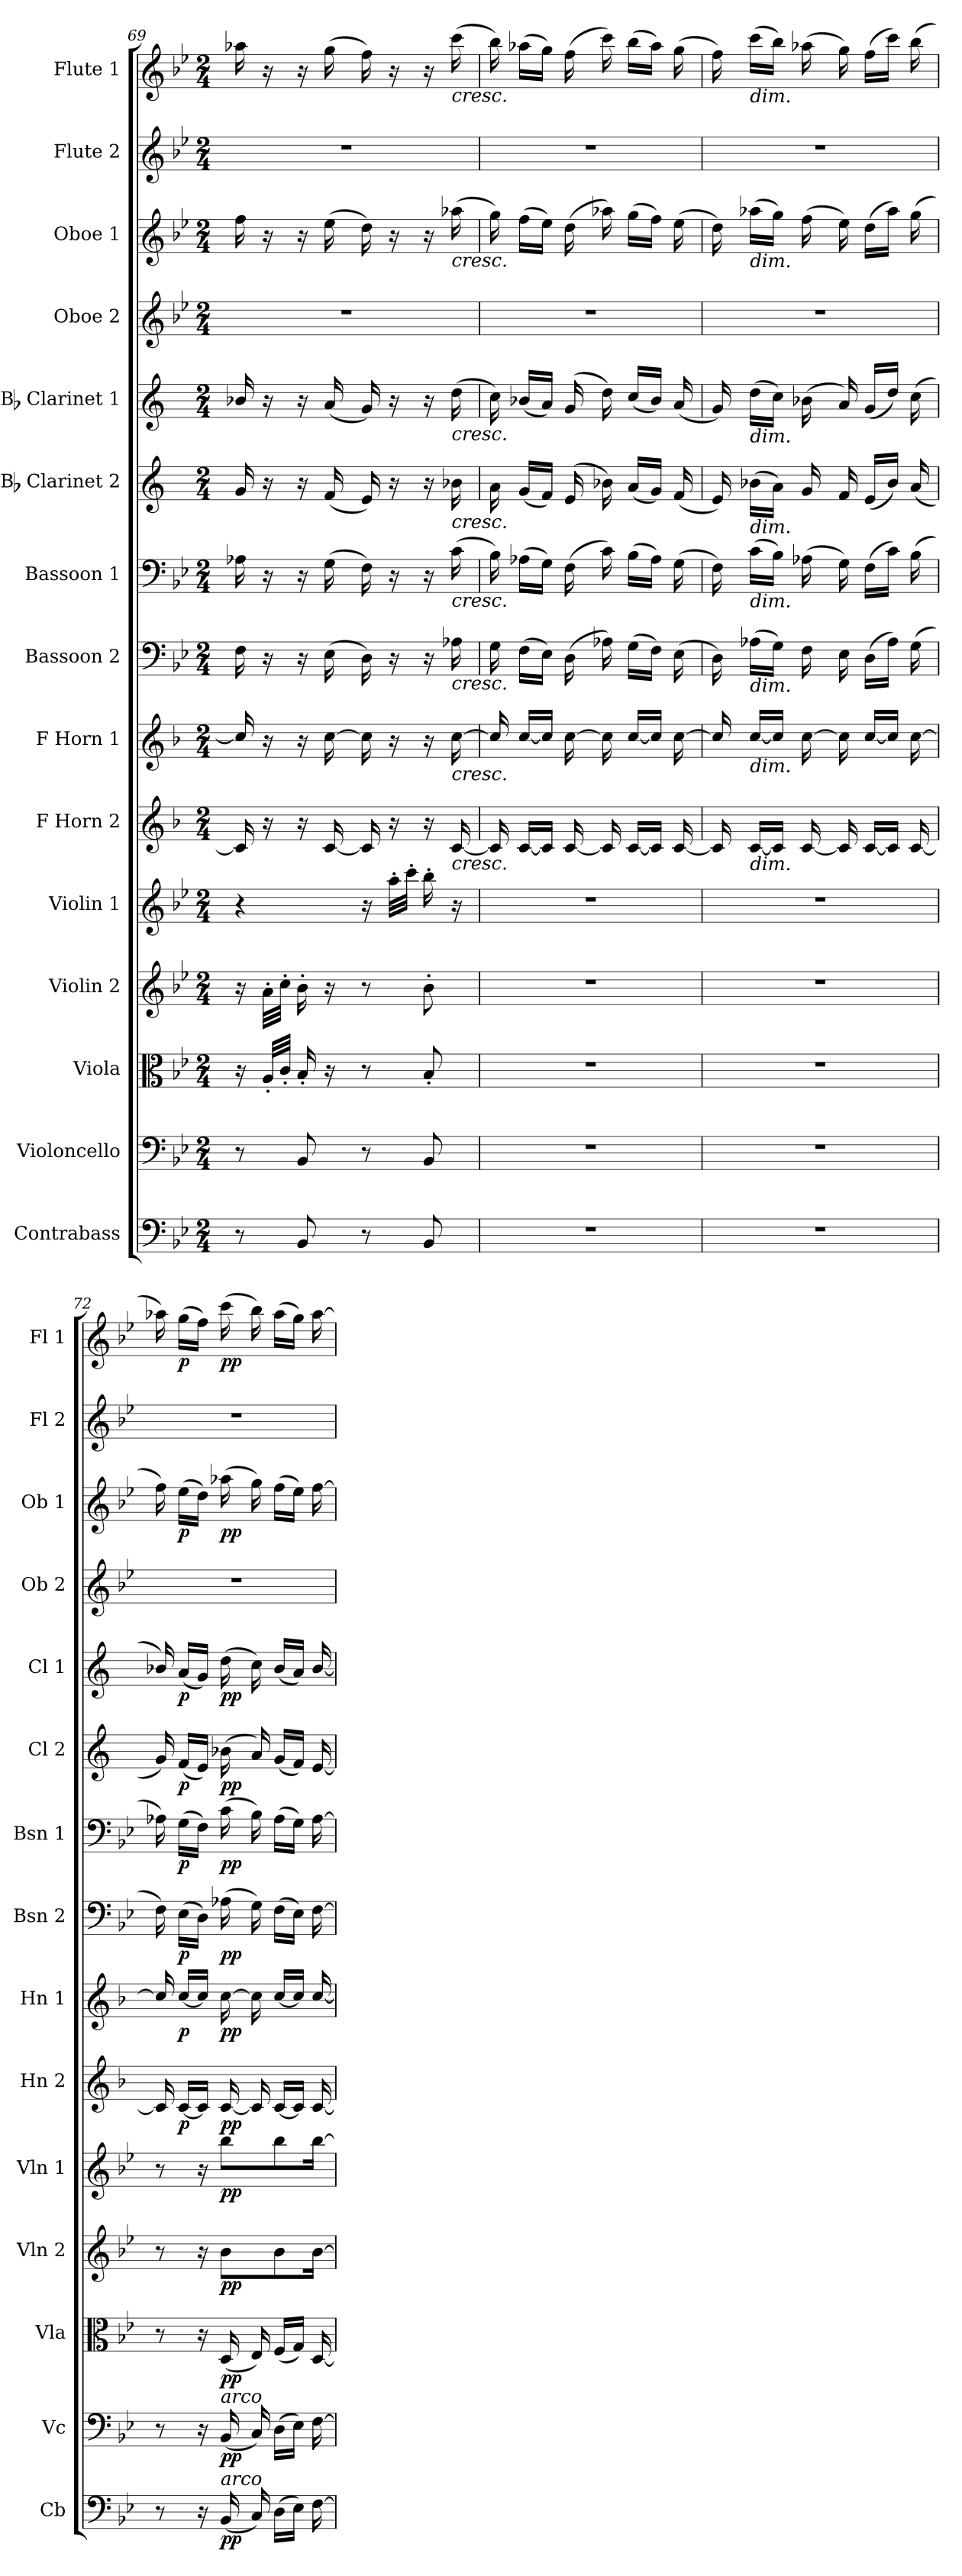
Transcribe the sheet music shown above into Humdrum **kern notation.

**kern	**dynam	**kern	**dynam	**kern	**dynam	**kern	**dynam	**kern	**dynam	**kern	**dynam	**kern	**dynam	**kern	**dynam	**kern	**dynam	**kern	**dynam	**kern	**dynam	**kern	**kern	**dynam	**kern	**kern	**dynam
*part15	*part15	*part14	*part14	*part13	*part13	*part12	*part12	*part11	*part11	*part10	*part10	*part9	*part9	*part8	*part8	*part7	*part7	*part6	*part6	*part5	*part5	*part4	*part3	*part3	*part2	*part1	*part1
*staff15	*staff15	*staff14	*staff14	*staff13	*staff13	*staff12	*staff12	*staff11	*staff11	*staff10	*staff10	*staff9	*staff9	*staff8	*staff8	*staff7	*staff7	*staff6	*staff6	*staff5	*staff5	*staff4	*staff3	*staff3	*staff2	*staff1	*staff1
*I"Contrabass	*	*I"Violoncello	*	*I"Viola	*	*I"Violin 2	*	*I"Violin 1	*	*I"F Horn 2	*	*I"F Horn 1	*	*I"Bassoon 2	*	*I"Bassoon 1	*	*I"Bb Clarinet 2	*	*I"Bb Clarinet 1	*	*I"Oboe 2	*I"Oboe 1	*	*I"Flute 2	*I"Flute 1	*
*I'Cb	*	*I'Vc	*	*I'Vla	*	*I'Vln 2	*	*I'Vln 1	*	*I'Hn 2	*	*I'Hn 1	*	*I'Bsn 2	*	*I'Bsn 1	*	*I'Cl 2	*	*I'Cl 1	*	*I'Ob 2	*I'Ob 1	*	*I'Fl 2	*I'Fl 1	*
!!LO:PB:g=z
*clefF4	*	*clefF4	*	*clefC3	*	*clefG2	*	*clefG2	*	*clefG2	*	*clefG2	*	*clefF4	*	*clefF4	*	*clefG2	*	*clefG2	*	*clefG2	*clefG2	*	*clefG2	*clefG2	*
*ITrd7c12	*	*	*	*	*	*	*	*	*	*ITrd4c7	*	*ITrd4c7	*	*	*	*	*	*ITrd1c2	*	*ITrd1c2	*	*	*	*	*	*	*
*k[b-e-]	*	*k[b-e-]	*	*k[b-e-]	*	*k[b-e-]	*	*k[b-e-]	*	*k[b-e-]	*	*k[b-e-]	*	*k[b-e-]	*	*k[b-e-]	*	*k[b-e-]	*	*k[b-e-]	*	*k[b-e-]	*k[b-e-]	*	*k[b-e-]	*k[b-e-]	*
*M2/4	*	*M2/4	*	*M2/4	*	*M2/4	*	*M2/4	*	*M2/4	*	*M2/4	*	*M2/4	*	*M2/4	*	*M2/4	*	*M2/4	*	*M2/4	*M2/4	*	*M2/4	*M2/4	*
=69	=69	=69	=69	=69	=69	=69	=69	=69	=69	=69	=69	=69	=69	=69	=69	=69	=69	=69	=69	=69	=69	=69	=69	=69	=69	=69	=69
8r	.	8r	.	16r	.	16r	.	4r	.	16F/]	.	16f/]	.	16F\	.	16A-X\	.	16f/	.	16a-X/	.	2r	16ff\	.	2r	16aa-X\	.
.	.	.	.	32A'/LLL	.	32a'\LLL	.	.	.	16r	.	16r	.	16r	.	16r	.	16r	.	16r	.	.	16r	.	.	16r	.
.	.	.	.	32c'/JJJ	.	32cc'\JJJ	.	.	.	.	.	.	.	.	.	.	.	.	.	.	.	.	.	.	.	.	.
8BBB-/	.	8BB-/	.	16B-'/	.	16b-'\	.	.	.	16r	.	16r	.	16r	.	16r	.	16r	.	16r	.	.	16r	.	.	16r	.
.	.	.	.	16r	.	16r	.	.	.	[16F/	.	[16f\	.	(16E-\	.	(16G\	.	(16e-/	.	(16g/	.	.	(16ee-\	.	.	(16gg\	.
8r	.	8r	.	8r	.	8r	.	16r	.	16F/]	.	16f\]	.	16D\)	.	16F\)	.	16d/)	.	16f/)	.	.	16dd\)	.	.	16ff\)	.
.	.	.	.	.	.	.	.	32aa'\LLL	.	16r	.	16r	.	16r	.	16r	.	16r	.	16r	.	.	16r	.	.	16r	.
.	.	.	.	.	.	.	.	32ccc'\JJJ	.	.	.	.	.	.	.	.	.	.	.	.	.	.	.	.	.	.	.
8BBB-/	.	8BB-/	.	8B-'/	.	8b-'\	.	16bb-'\	.	16r	.	16r	.	16r	.	16r	.	16r	.	16r	.	.	16r	.	.	16r	.
!	!	!	!	!	!	!	!	!	!	!	!	!	!	!	!	!	!	!	!	!	!	!	!	!	!	!LO:TX:b:i:t=cresc.	!
!	!	!	!	!	!	!	!	!	!	!	!	!	!	!	!	!	!	!	!	!	!	!	!LO:TX:b:i:t=cresc.	!	!	!	!
!	!	!	!	!	!	!	!	!	!	!	!	!	!	!	!	!	!	!	!	!LO:TX:b:i:t=cresc.	!	!	!	!	!	!	!
!	!	!	!	!	!	!	!	!	!	!	!	!	!	!	!	!	!	!LO:TX:b:i:t=cresc.	!	!	!	!	!	!	!	!	!
!	!	!	!	!	!	!	!	!	!	!	!	!	!	!	!	!LO:TX:b:i:t=cresc.	!	!	!	!	!	!	!	!	!	!	!
!	!	!	!	!	!	!	!	!	!	!	!	!	!	!LO:TX:b:i:t=cresc.	!	!	!	!	!	!	!	!	!	!	!	!	!
!	!	!	!	!	!	!	!	!	!	!	!	!LO:TX:b:i:t=cresc.	!	!	!	!	!	!	!	!	!	!	!	!	!	!	!
!	!	!	!	!	!	!	!	!	!	!LO:TX:b:i:t=cresc.	!	!	!	!	!	!	!	!	!	!	!	!	!	!	!	!	!
.	.	.	.	.	.	.	.	16r	.	[16F/	.	[16f\	.	16A-X\	.	(16c\	.	16a-X\	.	(16cc\	.	.	(16aa-X\	.	.	(16ccc\	.
=70	=70	=70	=70	=70	=70	=70	=70	=70	=70	=70	=70	=70	=70	=70	=70	=70	=70	=70	=70	=70	=70	=70	=70	=70	=70	=70	=70
2r	.	2r	.	2r	.	2r	.	2r	.	16F/]	.	16f/]	.	16G\	.	16B-\)	.	16g\	.	16b-\)	.	2r	16gg\)	.	2r	16bb-\)	.
.	.	.	.	.	.	.	.	.	.	[16F/LL	.	[16f/LL	.	(16F\LL	.	(16A-X\LL	.	(16f/LL	.	(16a-X/LL	.	.	(16ff\LL	.	.	(16aa-X\LL	.
.	.	.	.	.	.	.	.	.	.	16F/JJ]	.	16f/JJ]	.	16E-\JJ)	.	16G\JJ)	.	16e-/JJ)	.	16g/JJ)	.	.	16ee-\JJ)	.	.	16gg\JJ)	.
.	.	.	.	.	.	.	.	.	.	[16F/	.	[16f\	.	(16D\	.	(16F\	.	(16d/	.	(16f/	.	.	(16dd\	.	.	(16ff\	.
.	.	.	.	.	.	.	.	.	.	16F/]	.	16f\]	.	16A-X\)	.	16c\)	.	16a-X\)	.	16cc\)	.	.	16aa-X\)	.	.	16ccc\)	.
.	.	.	.	.	.	.	.	.	.	[16F/LL	.	[16f/LL	.	(16G\LL	.	(16B-\LL	.	(16g/LL	.	(16b-/LL	.	.	(16gg\LL	.	.	(16bb-\LL	.
.	.	.	.	.	.	.	.	.	.	16F/JJ]	.	16f/JJ]	.	16F\JJ)	.	16A-\JJ)	.	16f/JJ)	.	16a-/JJ)	.	.	16ff\JJ)	.	.	16aa-\JJ)	.
.	.	.	.	.	.	.	.	.	.	[16F/	.	[16f\	.	(16E-\	.	(16G\	.	(16e-/	.	(16g/	.	.	(16ee-\	.	.	(16gg\	.
=71	=71	=71	=71	=71	=71	=71	=71	=71	=71	=71	=71	=71	=71	=71	=71	=71	=71	=71	=71	=71	=71	=71	=71	=71	=71	=71	=71
2r	.	2r	.	2r	.	2r	.	2r	.	16F/]	.	16f/]	.	16D\)	.	16F\)	.	16d/)	.	16f/)	.	2r	16dd\)	.	2r	16ff\)	.
!	!	!	!	!	!	!	!	!	!	!	!	!	!	!	!	!	!	!	!	!	!	!	!	!	!	!LO:TX:b:i:t=dim.	!
!	!	!	!	!	!	!	!	!	!	!	!	!	!	!	!	!	!	!	!	!	!	!	!LO:TX:b:i:t=dim.	!	!	!	!
!	!	!	!	!	!	!	!	!	!	!	!	!	!	!	!	!	!	!	!	!LO:TX:b:i:t=dim.	!	!	!	!	!	!	!
!	!	!	!	!	!	!	!	!	!	!	!	!	!	!	!	!	!	!LO:TX:b:i:t=dim.	!	!	!	!	!	!	!	!	!
!	!	!	!	!	!	!	!	!	!	!	!	!	!	!	!	!LO:TX:b:i:t=dim.	!	!	!	!	!	!	!	!	!	!	!
!	!	!	!	!	!	!	!	!	!	!	!	!	!	!LO:TX:b:i:t=dim.	!	!	!	!	!	!	!	!	!	!	!	!	!
!	!	!	!	!	!	!	!	!	!	!	!	!LO:TX:b:i:t=dim.	!	!	!	!	!	!	!	!	!	!	!	!	!	!	!
!	!	!	!	!	!	!	!	!	!	!LO:TX:b:i:t=dim.	!	!	!	!	!	!	!	!	!	!	!	!	!	!	!	!	!
.	.	.	.	.	.	.	.	.	.	[16F/LL	.	[16f/LL	.	(16A-X\LL	.	(16c\LL	.	(16a-X\LL	.	(16cc\LL	.	.	(16aa-X\LL	.	.	(16ccc\LL	.
.	.	.	.	.	.	.	.	.	.	16F/JJ]	.	16f/JJ]	.	16G\JJ)	.	16B-\JJ)	.	16g\JJ)	.	16b-\JJ)	.	.	16gg\JJ)	.	.	16bb-\JJ)	.
.	.	.	.	.	.	.	.	.	.	[16F/	.	[16f\	.	16F\	.	(16A-X\	.	16f/	.	(16a-X\	.	.	(16ff\	.	.	(16aa-X\	.
.	.	.	.	.	.	.	.	.	.	16F/]	.	16f\]	.	16E-\	.	16G\)	.	16e-/	.	16g/)	.	.	16ee-\)	.	.	16gg\)	.
.	.	.	.	.	.	.	.	.	.	[16F/LL	.	[16f/LL	.	(16D\LL	.	(16F\LL	.	(16d/LL	.	(16f/LL	.	.	(16dd\LL	.	.	(16ff\LL	.
.	.	.	.	.	.	.	.	.	.	16F/JJ]	.	16f/JJ]	.	16A-\JJ)	.	16c\JJ)	.	16a-/JJ)	.	16cc/JJ)	.	.	16aa-\JJ)	.	.	16ccc\JJ)	.
.	.	.	.	.	.	.	.	.	.	[16F/	.	[16f\	.	(16G\	.	(16B-\	.	(16g/	.	(16b-\	.	.	(16gg\	.	.	(16bb-\	.
=72	=72	=72	=72	=72	=72	=72	=72	=72	=72	=72	=72	=72	=72	=72	=72	=72	=72	=72	=72	=72	=72	=72	=72	=72	=72	=72	=72
8r	.	8r	.	8r	.	8r	.	8r	.	16F/]	.	16f/]	.	16F\)	.	16A-X\)	.	16f/)	.	16a-X/)	.	2r	16ff\)	.	2r	16aa-X\)	.
!	!	!	!	!	!	!	!	!	!	!	!LO:DY:b	!	!LO:DY:b	!	!LO:DY:b	!	!LO:DY:b	!	!LO:DY:b	!	!LO:DY:b	!	!	!LO:DY:b	!	!	!LO:DY:b
.	.	.	.	.	.	.	.	.	.	[16F/LL	p	[16f/LL	p	(16E-\LL	p	(16G\LL	p	(16e-/LL	p	(16g/LL	p	.	(16ee-\LL	p	.	(16gg\LL	p
16r	.	16r	.	16r	.	16r	.	16r	.	16F/JJ]	.	16f/JJ]	.	16D\JJ)	.	16F\JJ)	.	16d/JJ)	.	16f/JJ)	.	.	16dd\JJ)	.	.	16ff\JJ)	.
!	!	!LO:TX:i:t=arco	!	!	!	!	!	!	!	!	!	!	!	!	!	!	!	!	!	!	!	!	!	!	!	!	!
!LO:TX:i:t=arco	!	!	!	!	!	!	!	!	!	!	!	!	!	!	!	!	!	!	!	!	!	!	!	!	!	!	!
!	!LO:DY:b	!	!LO:DY:b	!	!LO:DY:b	!	!LO:DY:b	!	!LO:DY:b	!	!LO:DY:b	!	!LO:DY:b	!	!LO:DY:b	!	!LO:DY:b	!	!LO:DY:b	!	!LO:DY:b	!	!	!LO:DY:b	!	!	!LO:DY:b
(16BBB-/	pp	(16BB-/	pp	(16D/	pp	8b-\L	pp	8bb-\L	pp	[16F/	pp	[16f\	pp	(16A-X\	pp	(16c\	pp	(16a-X\	pp	(16cc\	pp	.	(16aa-X\	pp	.	(16ccc\	pp
16CC/)	.	16C/)	.	16E-/)	.	.	.	.	.	16F/]	.	16f\]	.	16G\)	.	16B-\)	.	16g/)	.	16b-\)	.	.	16gg\)	.	.	16bb-\)	.
(16DD\LL	.	(16D\LL	.	(16F/LL	.	8b-\	.	8bb-\	.	[16F/LL	.	[16f/LL	.	(16F\LL	.	(16A-\LL	.	(16f/LL	.	(16a-/LL	.	.	(16ff\LL	.	.	(16aa-\LL	.
16EE-\JJ)	.	16E-\JJ)	.	16G/JJ)	.	.	.	.	.	16F/JJ]	.	16f/JJ]	.	16E-\JJ)	.	16G\JJ)	.	16e-/JJ)	.	16g/JJ)	.	.	16ee-\JJ)	.	.	16gg\JJ)	.
[16FF\	.	[16F\	.	[16D/	.	[16b-\Jk	.	[16bb-\Jk	.	[16F/	.	[16f/	.	[16F\	.	[16A-\	.	[16d/	.	[16a-/	.	.	[16ff\	.	.	[16aa-\	.
=	=	=	=	=	=	=	=	=	=	=	=	=	=	=	=	=	=	=	=	=	=	=	=	=	=	=	=
*-	*-	*-	*-	*-	*-	*-	*-	*-	*-	*-	*-	*-	*-	*-	*-	*-	*-	*-	*-	*-	*-	*-	*-	*-	*-	*-	*-
